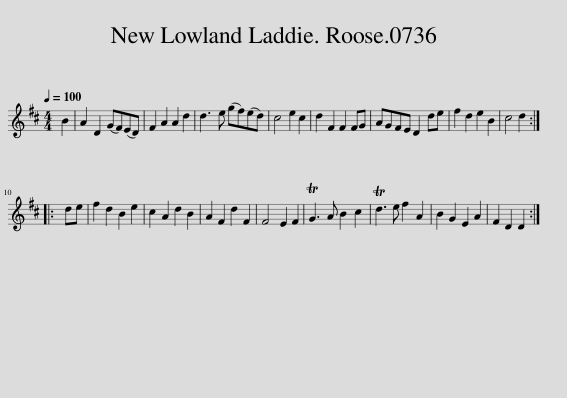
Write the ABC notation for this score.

X:1
L:1/8
Q:1/4=100
M:4/4
I:linebreak $
K:D
V:1 treble
V:1
 B2 | A2 D2 (GF)(ED) | F2 A2 A2 d2 | d3 e (gf)(ed) | c4 e2 c2 | %5
 d2 F2 F2 FG | AGFE D2 de | f2 d2 e2 B2 | c4 d2 ::$ de | %10
 f2 d2 B2 e2 | c2 A2 d2 B2 | A2 F2 d2 F2 | F4 E2 F2 | TG3 A B2 c2 | %15
 Td3 e f2 A2 | B2 G2 E2 A2 | F2 D2 D2 :| %18
